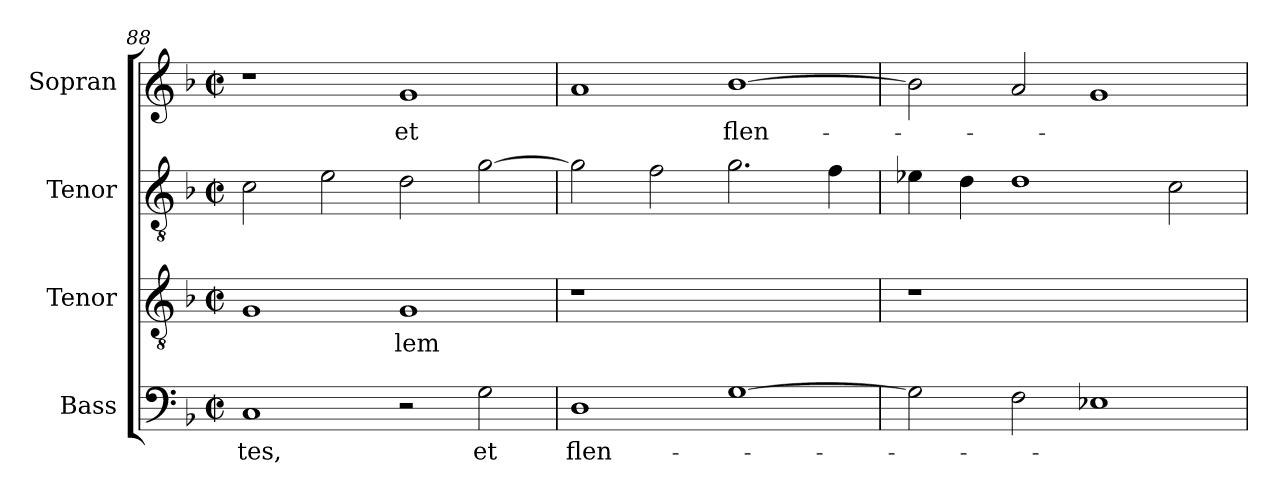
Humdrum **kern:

**kern	**text	**kern	**text	**kern	**kern	**text
*part4	*part4	*part3	*part3	*part2	*part1	*part1
*staff4	*staff4	*staff3	*staff3	*staff2	*staff1	*staff1
*I"Bass	*	*I"Tenor	*	*I"Tenor	*I"Sopran	*
*	*	*I'Tenor	*	*	*	*
*clefF4	*	*clefGv2	*	*clefGv2	*clefG2	*
*	*	*ITrd7c12	*	*ITrd7c12	*	*
*k[b-]	*	*k[b-]	*	*k[b-]	*k[b-]	*
*F:	*	*F:	*	*F:	*F:	*
*M2/2	*	*M2/2	*	*M2/2	*M2/2	*
*met(c|)	*	*met(c|)	*	*met(c|)	*met(c|)	*
=88	=88	=88	=88	=88	=88	=88
!	!LO:LY:b:color=#000000	!	!	!	!	!
1Ci	-tes,	1GGi	.	2Ci\	1r	.
.	.	.	.	2Ei\	.	.
!	!	!	!LO:LY:b:color=#000000	!	!	!
!	!	!	!	!	!	!LO:LY:b:color=#000000
2r	.	1GGi	-lem	2Di\	1gi	et
!	!LO:LY:b:color=#000000	!	!	!	!	!
2Gi\	et	.	.	[>2Gi\	.	.
=89	=89	=89	=89	=89	=89	=89
!	!LO:LY:b:color=#000000	!LO:N:vis=1	!	!	!	!
1Di	flen-	1r	.	2Gi\]	1ai	.
.	.	.	.	2Fi\	.	.
!	!	!	!	!	!	!LO:LY:b:color=#000000
[>1Gi	.	1ryy	.	2.Gi\	[>1b-i	flen-
.	.	.	.	4Fi\	.	.
=90	=90	=90	=90	=90	=90	=90
!	!	!LO:N:vis=1	!	!	!	!
2Gi\]	.	1r	.	4E-Xi\	2b-i\]	.
.	.	.	.	4Di\	.	.
2Fi\	.	.	.	1Di	2ai/	.
1E-Xi	.	1ryy	.	.	1gi	.
.	.	.	.	2Ci\	.	.
=	=	=	=	=	=	=
*-	*-	*-	*-	*-	*-	*-
